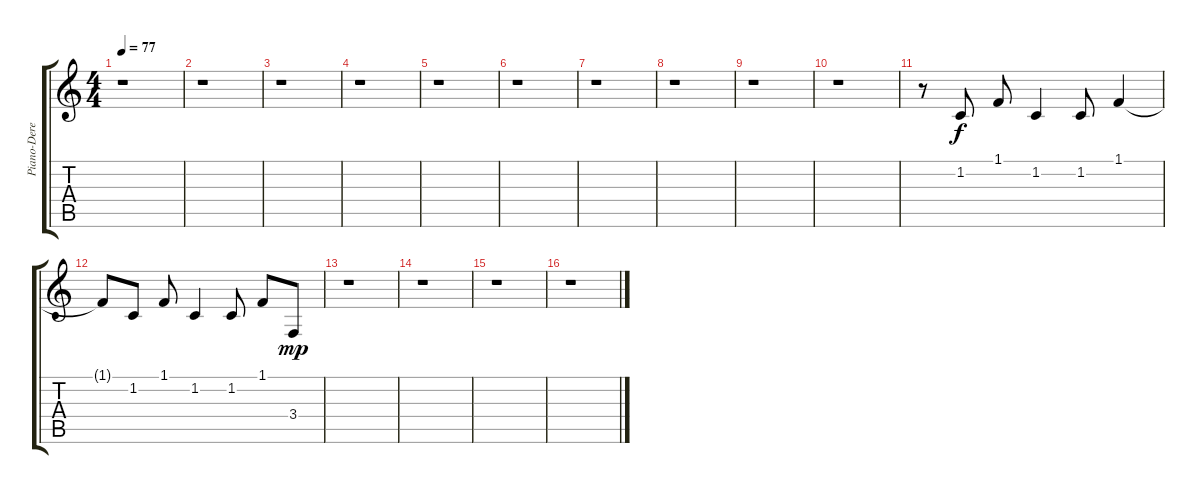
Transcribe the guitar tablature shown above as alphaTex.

\track ("Piano-Derek Sherinian" "Piano-Dere") {instrument acousticgrandpiano}
\staff {score tabs}
\tuning (E4 B3 G3 D3 A2 E2) {hide}
\ts (4 4)
\tempo 77
\clef g2
\ks c
r.1{dy fff} |
r.1 |
r.1 |
r.1 |
r.1 |
r.1 |
r.1 |
r.1 |
r.1 |
r.1 |
r.8 1.2.8{dy f} 1.1.8 1.2.4 1.2.8 1.1.4 |
1.1{t}.8 1.2.8 1.1.8 1.2.4 1.2.8 1.1.8 3.4.8{dy mp} |
r.1 |
r.1 |
r.1 |
r.1
